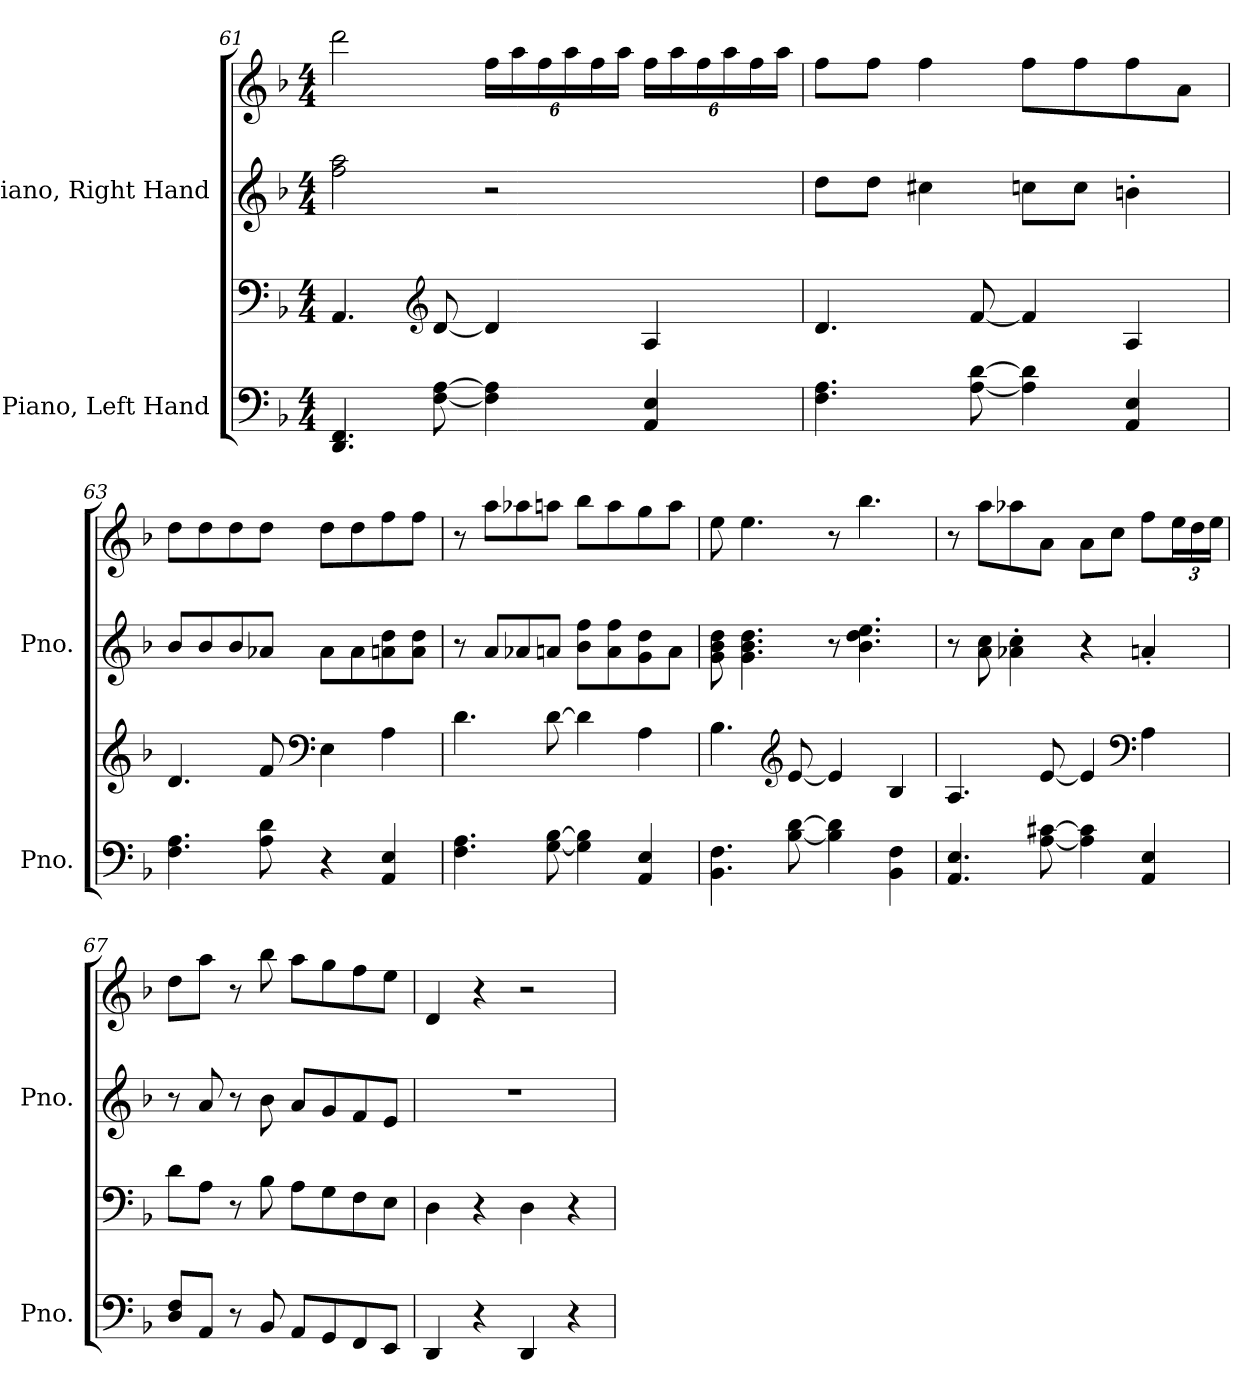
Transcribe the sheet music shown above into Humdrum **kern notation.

**kern	**kern	**kern	**kern
*part2	*part2	*part1	*part1
*staff4	*staff3	*staff2	*staff1
*I"Piano, Left Hand	*	*I"Piano, Right Hand	*
*I'Pno.	*	*I'Pno.	*
*clefF4	*clefF4	*clefG2	*clefG2
*k[b-]	*k[b-]	*k[b-]	*k[b-]
*M4/4	*M4/4	*M4/4	*M4/4
=61	=61	=61	=61
4.DD/ 4.FF/	4.AA/	2ff\ 2aa\	2ddd\
*	*clefG2	*	*
[8F\ [8A\	[8d/	.	.
*	*	*	*Xbrackettup
4F\] 4A\]	4d/]	2r	24ff\LL
.	.	.	24aa\
.	.	.	24ff\
.	.	.	24aa\
.	.	.	24ff\
.	.	.	24aa\JJ
4AA/ 4E/	4A/	.	24ff\LL
.	.	.	24aa\
.	.	.	24ff\
.	.	.	24aa\
.	.	.	24ff\
.	.	.	24aa\JJ
!!LO:LB:g=z
=62	=62	=62	=62
4.F\ 4.A\	4.d/	8dd\L	8ff\L
.	.	8dd\J	8ff\J
.	.	4cc#X\	4ff\
[8A\ [8d\	[8f/	.	.
4A\] 4d\]	4f/]	8ccn\L	8ff\L
.	.	8cc\J	8ff\
4AA/ 4E/	4A/	4bn'\	8ff\
.	.	.	8a\J
=63	=63	=63	=63
4.F\ 4.A\	4.d/	8b-/L	8dd\L
.	.	8b-/	8dd\
.	.	8b-/	8dd\
8A\ 8d\	8f/	8a-X/J	8dd\J
*	*clefF4	*	*
4r	4E\	8a-\L	8dd\L
.	.	8a-\	8dd\
4AA/ 4E/	4A\	8an\ 8dd\	8ff\
.	.	8a\ 8dd\J	8ff\J
=64	=64	=64	=64
4.F\ 4.A\	4.d\	8r	8r
.	.	8a/L	8aa\L
.	.	8a-X/	8aa-X\
[8G\ [8B-\	[8d\	8an/J	8aan\J
4G\] 4B-\]	4d\]	8b-\ 8ff\L	8bb-\L
.	.	8a\ 8ff\	8aa\
4AA/ 4E/	4A\	8g\ 8dd\	8gg\
.	.	8a\J	8aa\J
=65	=65	=65	=65
4.BB-\ 4.F\	4.B-\	8g\ 8b-\ 8dd\	8ee\
.	.	4.g\ 4.b-\ 4.dd\	4.ee\
*	*clefG2	*	*
[8B-\ [8d\	[8e/	.	.
4B-\] 4d\]	4e/]	8r	8r
.	.	4.b-\ 4.dd\ 4.ee\	4.bb-\
4BB-\ 4F\	4B-/	.	.
!!LO:PB:g=z
=66	=66	=66	=66
4.AA/ 4.E/	4.A/	8r	8r
.	.	8a\ 8cc\	8aa\L
.	.	4a-X\' 4cc\'	8aa-X\
[8A\ [8c#X\	[8e/	.	8a\J
4A\] 4c#\]	4e/]	4r	8a\L
.	.	.	8cc\J
*	*clefF4	*	*
4AA/ 4E/	4A\	4an'/	8ff\L
.	.	.	24ee\L
.	.	.	24dd\
.	.	.	24ee\JJ
=67	=67	=67	=67
8D/ 8F/L	8d\L	8r	8dd\L
8AA/J	8A\J	8a/	8aa\J
8r	8r	8r	8r
8BB-/	8B-\	8b-\	8bb-\
8AA/L	8A\L	8a/L	8aa\L
8GG/	8G\	8g/	8gg\
8FF/	8F\	8f/	8ff\
8EE/J	8E\J	8e/J	8ee\J
=68	=68	=68	=68
4DD/	4D\	1r	4d/
4r	4r	.	4r
4DD/	4D\	.	2r
4r	4r	.	.
=	=	=	=
*-	*-	*-	*-
